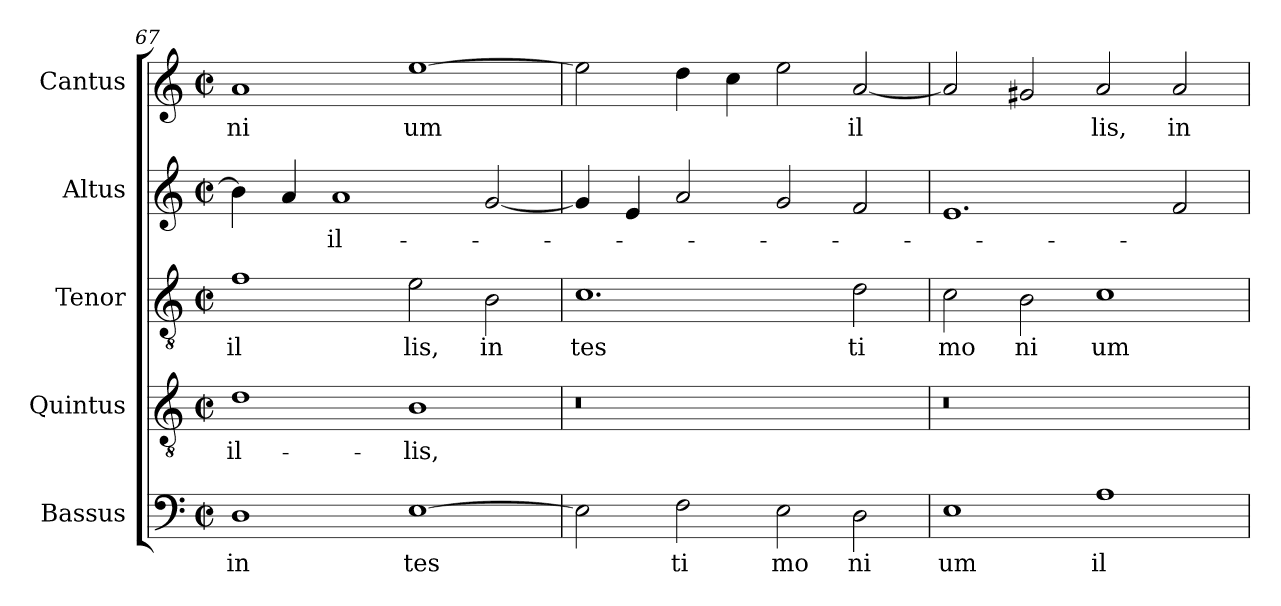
**kern	**text	**kern	**text	**kern	**text	**kern	**text	**kern	**text
*part5	*part5	*part4	*part4	*part3	*part3	*part2	*part2	*part1	*part1
*staff5	*staff5	*staff4	*staff4	*staff3	*staff3	*staff2	*staff2	*staff1	*staff1
*I"Bassus	*	*I"Quintus	*	*I"Tenor	*	*I"Altus	*	*I"Cantus	*
*clefF4	*	*clefGv2	*	*clefGv2	*	*clefG2	*	*clefG2	*
*M2/2	*	*M2/2	*	*M2/2	*	*M2/2	*	*M2/2	*
*met(c|)	*	*met(c|)	*	*met(c|)	*	*met(c|)	*	*met(c|)	*
=67	=67	=67	=67	=67	=67	=67	=67	=67	=67
!	!LO:LY:b:cj	!	!LO:LY:b:cj	!	!LO:LY:b:cj	!	!	!	!LO:LY:b:cj
1D	in	1d	il-	1f	il	4b\]	.	1a	ni
.	.	.	.	.	.	4a/	.	.	.
!	!	!	!	!	!	!	!LO:LY:b:cj	!	!
.	.	.	.	.	.	1a	il-	.	.
!	!LO:LY:b:cj	!	!LO:LY:b:cj	!	!LO:LY:b:cj	!	!	!	!LO:LY:b:cj
[>1E	tes	1B	-lis,	2e\	lis,	.	.	[>1ee	um
!	!	!	!	!	!LO:LY:b:cj	!	!	!	!
.	.	.	.	2B\	in	[<2g/	.	.	.
=68	=68	=68	=68	=68	=68	=68	=68	=68	=68
!	!	!	!	!	!LO:LY:b:cj	!	!	!	!
2E\]	.	0r	.	1.c	tes	4g/]	.	2ee\]	.
.	.	.	.	.	.	4e/	.	.	.
!	!LO:LY:b:cj	!	!	!	!	!	!	!	!
2F\	ti	.	.	.	.	2a/	.	4dd\	.
.	.	.	.	.	.	.	.	4cc\	.
!	!LO:LY:b:cj	!	!	!	!	!	!	!	!
2E\	mo	.	.	.	.	2g/	.	2ee\	.
!	!LO:LY:b:cj	!	!	!	!LO:LY:b:cj	!	!	!	!LO:LY:b:cj
2D\	ni	.	.	2d\	ti	2f/	.	[<2a/	il
=69	=69	=69	=69	=69	=69	=69	=69	=69	=69
!	!LO:LY:b:cj	!	!	!	!LO:LY:b:cj	!	!	!	!
1E	um	0r	.	2c\	mo	1.e	.	2a/]	.
!	!	!	!	!	!LO:LY:b:cj	!	!	!	!
.	.	.	.	2B\	ni	.	.	2g#X/	.
!	!LO:LY:b:cj	!	!	!	!LO:LY:b:cj	!	!	!	!LO:LY:b:cj
1A	il	.	.	1c	um	.	.	2a/	lis,
!	!	!	!	!	!	!	!	!	!LO:LY:b:cj
.	.	.	.	.	.	2f/	.	2a/	in
=	=	=	=	=	=	=	=	=	=
*-	*-	*-	*-	*-	*-	*-	*-	*-	*-
